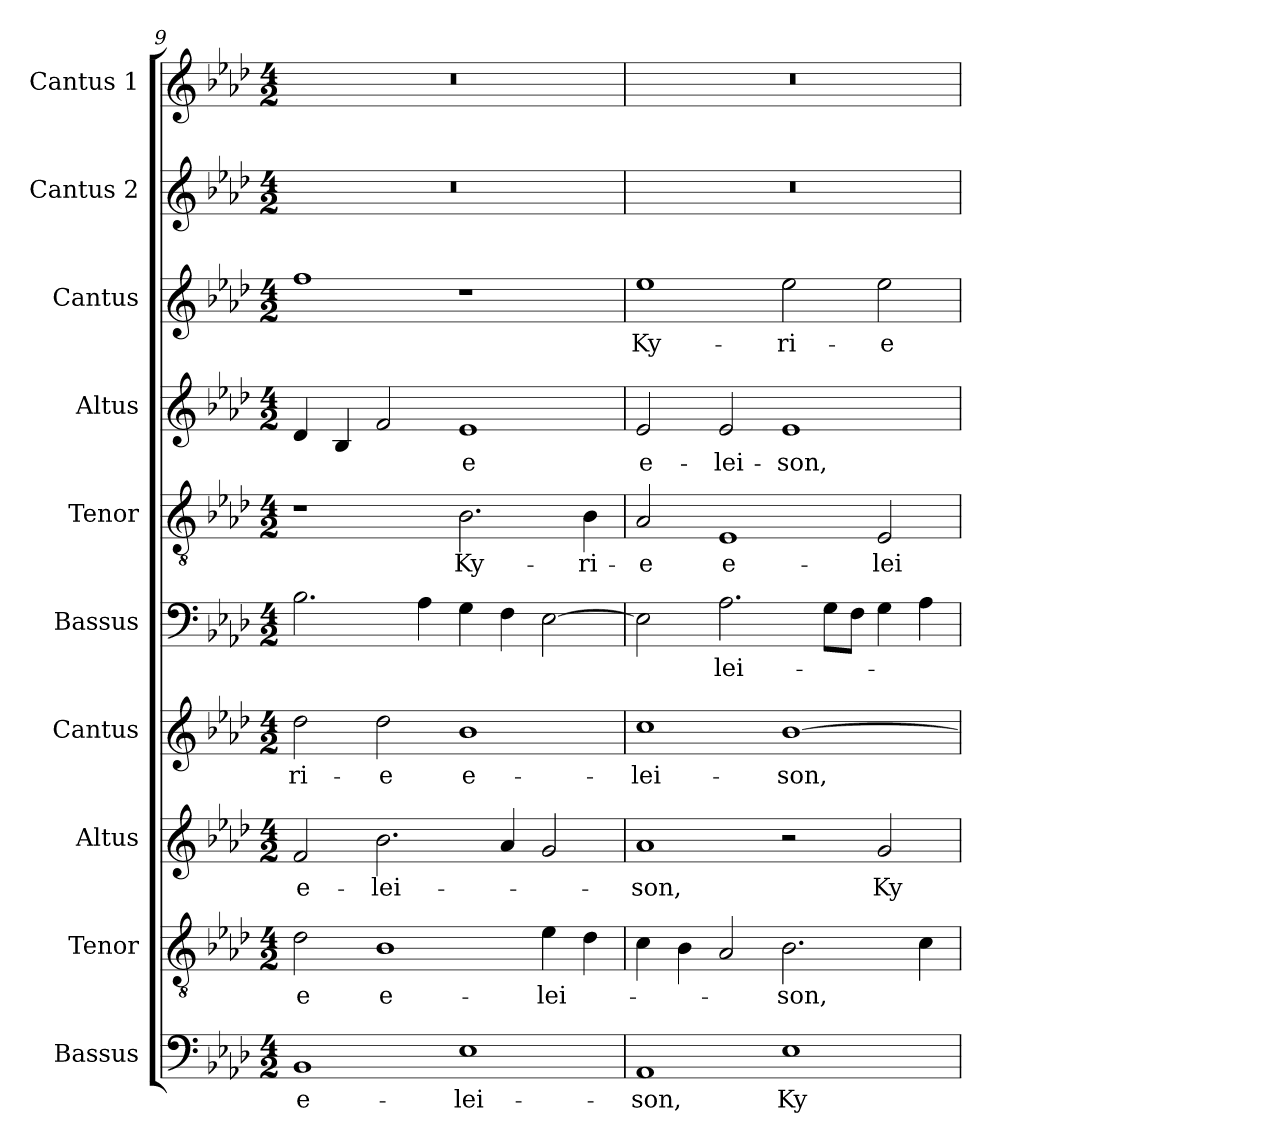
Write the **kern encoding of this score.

**kern	**text	**kern	**text	**kern	**text	**kern	**text	**kern	**text	**kern	**text	**kern	**text	**kern	**text	**kern	**kern
*part10	*part10	*part9	*part9	*part8	*part8	*part7	*part7	*part6	*part6	*part5	*part5	*part4	*part4	*part3	*part3	*part2	*part1
*staff10	*staff10	*staff9	*staff9	*staff8	*staff8	*staff7	*staff7	*staff6	*staff6	*staff5	*staff5	*staff4	*staff4	*staff3	*staff3	*staff2	*staff1
*I"Bassus	*	*I"Tenor	*	*I"Altus	*	*I"Cantus	*	*I"Bassus	*	*I"Tenor	*	*I"Altus	*	*I"Cantus	*	*I"Cantus 2	*I"Cantus 1
*	*	*	*	*	*	*	*	*	*	*	*	*	*	*	*	*I'Cant.	*I'Cant.
*clefF4	*	*clefGv2	*	*clefG2	*	*clefG2	*	*clefF4	*	*clefGv2	*	*clefG2	*	*clefG2	*	*clefG2	*clefG2
*	*	*ITrd7c12	*	*ITrd7c12	*	*	*	*	*	*ITrd7c12	*	*ITrd7c12	*	*	*	*	*
*k[b-e-a-d-]	*	*k[b-e-a-d-]	*	*k[b-e-a-d-]	*	*k[b-e-a-d-]	*	*k[b-e-a-d-]	*	*k[b-e-a-d-]	*	*k[b-e-a-d-]	*	*k[b-e-a-d-]	*	*k[b-e-a-d-]	*k[b-e-a-d-]
*A-:	*	*A-:	*	*A-:	*	*A-:	*	*A-:	*	*A-:	*	*A-:	*	*A-:	*	*A-:	*A-:
*M4/2	*	*M4/2	*	*M4/2	*	*M4/2	*	*M4/2	*	*M4/2	*	*M4/2	*	*M4/2	*	*M4/2	*M4/2
=9	=9	=9	=9	=9	=9	=9	=9	=9	=9	=9	=9	=9	=9	=9	=9	=9	=9
!	!LO:LY:b:color=#000000	!	!	!	!	!	!	!	!	!	!	!	!	!	!	!	!
!	!	!	!LO:LY:b:color=#000000	!	!	!	!	!	!	!	!	!	!	!	!	!	!
!	!	!	!	!	!LO:LY:b:color=#000000	!	!	!	!	!	!	!	!	!	!	!	!
!	!	!	!	!	!	!	!LO:LY:b:color=#000000	!	!	!	!	!	!	!	!	!LO:N:vis=1	!LO:N:vis=1
1BB-i	e-	2D-i\	-e	2Fi/	e-	2dd-i\	-ri-	2.B-i\	.	1r	.	4D-i/	.	1ffi	.	0r	0r
.	.	.	.	.	.	.	.	.	.	.	.	4BB-i/	.	.	.	.	.
!	!	!	!LO:LY:b:color=#000000	!	!	!	!	!	!	!	!	!	!	!	!	!	!
!	!	!	!	!	!LO:LY:b:color=#000000	!	!	!	!	!	!	!	!	!	!	!	!
!	!	!	!	!	!	!	!LO:LY:b:color=#000000	!	!	!	!	!	!	!	!	!	!
.	.	1BB-i	e-	2.B-i\	-lei-	2dd-i\	-e	.	.	.	.	2Fi/	.	.	.	.	.
.	.	.	.	.	.	.	.	4A-i\	.	.	.	.	.	.	.	.	.
!	!LO:LY:b:color=#000000	!	!	!	!	!	!	!	!	!	!	!	!	!	!	!	!
!	!	!	!	!	!	!	!LO:LY:b:color=#000000	!	!	!	!	!	!	!	!	!	!
!	!	!	!	!	!	!	!	!	!	!	!LO:LY:b:color=#000000	!	!	!	!	!	!
!	!	!	!	!	!	!	!	!	!	!	!	!	!LO:LY:b:color=#000000	!	!	!	!
1E-i	-lei-	.	.	.	.	1b-i	e-	4Gi\	.	2.BB-i\	Ky-	1E-i	-e	1r	.	.	.
.	.	.	.	4A-i/	.	.	.	4Fi\	.	.	.	.	.	.	.	.	.
!	!	!	!LO:LY:b:color=#000000	!	!	!	!	!	!	!	!	!	!	!	!	!	!
.	.	4E-i\	-lei-	2Gi/	.	.	.	[>2E-i\	.	.	.	.	.	.	.	.	.
!	!	!	!	!	!	!	!	!	!	!	!LO:LY:b:color=#000000	!	!	!	!	!	!
.	.	4D-i\	.	.	.	.	.	.	.	4BB-i\	-ri-	.	.	.	.	.	.
!!LO:LB:g=z
=10	=10	=10	=10	=10	=10	=10	=10	=10	=10	=10	=10	=10	=10	=10	=10	=10	=10
!	!LO:LY:b:color=#000000	!	!	!	!	!	!	!	!	!	!	!	!	!	!	!	!
!	!	!	!	!	!LO:LY:b:color=#000000	!	!	!	!	!	!	!	!	!	!	!	!
!	!	!	!	!	!	!	!LO:LY:b:color=#000000	!	!	!	!	!	!	!	!	!	!
!	!	!	!	!	!	!	!	!	!	!	!LO:LY:b:color=#000000	!	!	!	!	!	!
!	!	!	!	!	!	!	!	!	!	!	!	!	!LO:LY:b:color=#000000	!	!	!	!
!	!	!	!	!	!	!	!	!	!	!	!	!	!	!	!LO:LY:b:color=#000000	!LO:N:vis=1	!LO:N:vis=1
1AA-i	-son,	4Ci\	.	1A-i	-son,	1cci	-lei-	2E-i\]	.	2AA-i/	-e	2E-i/	e-	1ee-i	Ky-	0r	0r
.	.	4BB-i\	.	.	.	.	.	.	.	.	.	.	.	.	.	.	.
!	!	!	!	!	!	!	!	!	!LO:LY:b:color=#000000	!	!	!	!	!	!	!	!
!	!	!	!	!	!	!	!	!	!	!	!LO:LY:b:color=#000000	!	!	!	!	!	!
!	!	!	!	!	!	!	!	!	!	!	!	!	!LO:LY:b:color=#000000	!	!	!	!
.	.	2AA-i/	.	.	.	.	.	2.A-i\	-lei-	1EE-i	e-	2E-i/	-lei-	.	.	.	.
!	!LO:LY:b:color=#000000	!	!	!	!	!	!	!	!	!	!	!	!	!	!	!	!
!	!	!	!LO:LY:b:color=#000000	!	!	!	!	!	!	!	!	!	!	!	!	!	!
!	!	!	!	!	!	!	!LO:LY:b:color=#000000	!	!	!	!	!	!	!	!	!	!
!	!	!	!	!	!	!	!	!	!	!	!	!	!LO:LY:b:color=#000000	!	!	!	!
!	!	!	!	!	!	!	!	!	!	!	!	!	!	!	!LO:LY:b:color=#000000	!	!
1E-i	Ky-	2.BB-i\	-son,	2r	.	[>1b-i	-son,	.	.	.	.	1E-i	-son,	2ee-i\	-ri-	.	.
.	.	.	.	.	.	.	.	8Gi\L	.	.	.	.	.	.	.	.	.
.	.	.	.	.	.	.	.	8Fi\J	.	.	.	.	.	.	.	.	.
!	!	!	!	!	!LO:LY:b:color=#000000	!	!	!	!	!	!	!	!	!	!	!	!
!	!	!	!	!	!	!	!	!	!	!	!LO:LY:b:color=#000000	!	!	!	!	!	!
!	!	!	!	!	!	!	!	!	!	!	!	!	!	!	!LO:LY:b:color=#000000	!	!
.	.	.	.	2Gi/	Ky-	.	.	4Gi\	.	2EE-i/	-lei-	.	.	2ee-i\	-e	.	.
.	.	4Ci\	.	.	.	.	.	4A-i\	.	.	.	.	.	.	.	.	.
=	=	=	=	=	=	=	=	=	=	=	=	=	=	=	=	=	=
*-	*-	*-	*-	*-	*-	*-	*-	*-	*-	*-	*-	*-	*-	*-	*-	*-	*-
